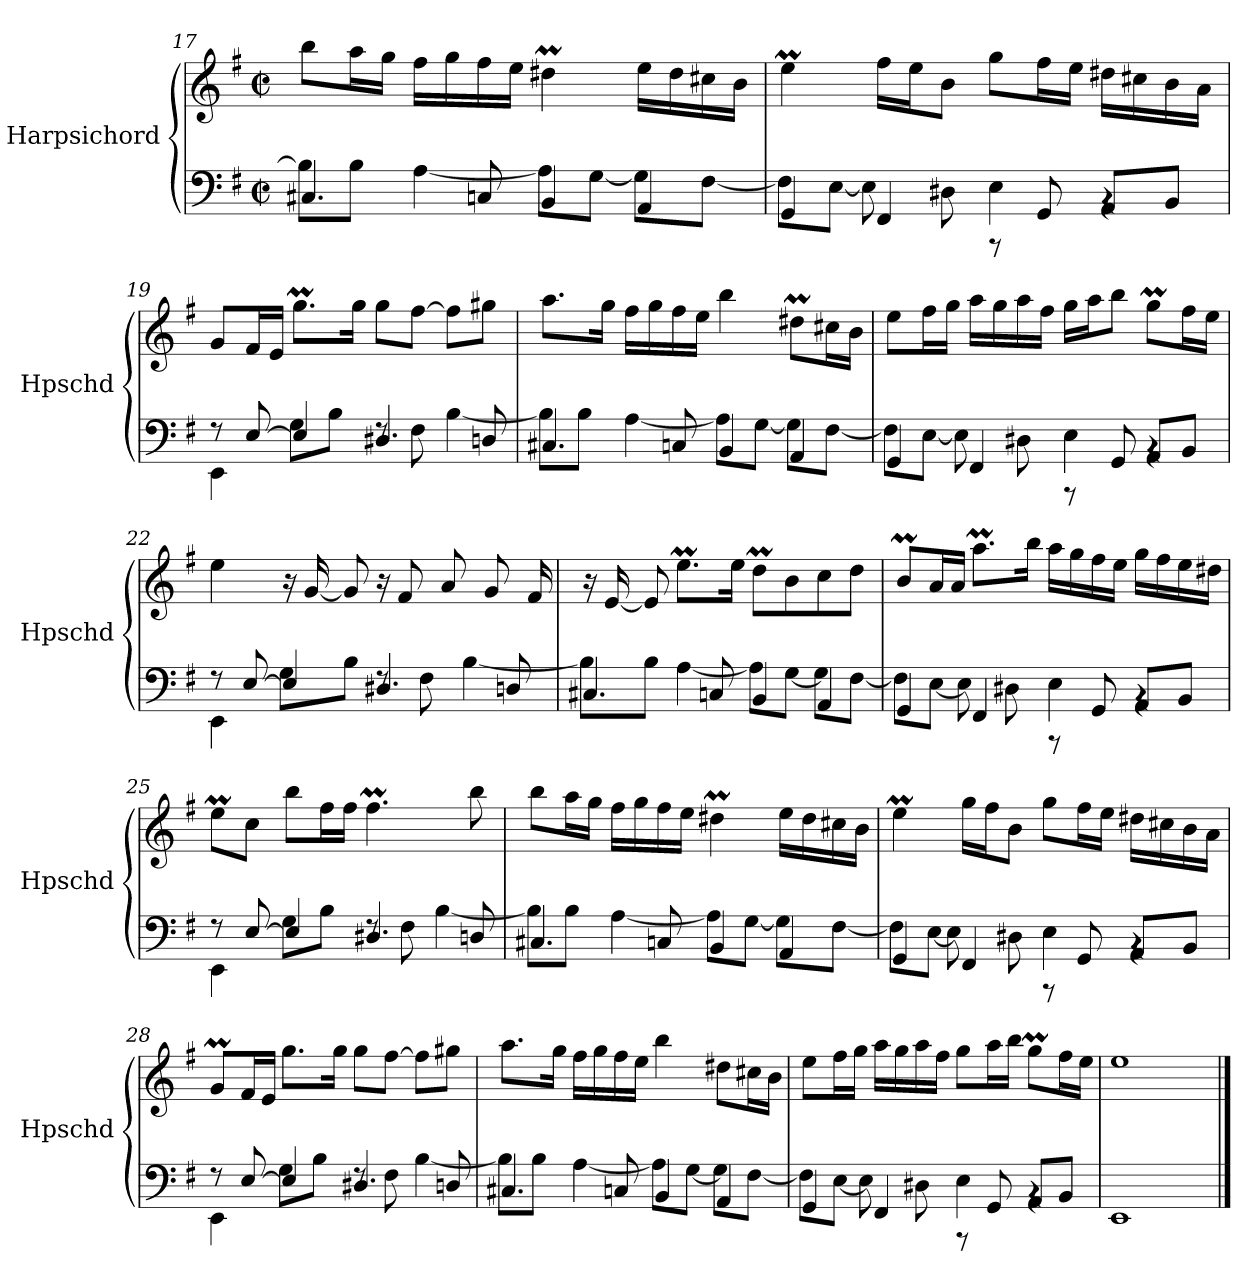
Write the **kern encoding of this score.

**kern	**kern
*part1	*part1
*staff2	*staff1
*I"Harpsichord	*
*I'Hpschd	*
!!LO:LB:g=z
*clefF4	*clefG2
*k[f#]	*k[f#]
*M4/4	*M4/4
*met(c|)	*met(c|)
=17	=17
*^	*
4.C#X/	8B\L]	8bb\L
.	8B\J	16aa\L
.	.	16gg\JJ
.	[4A\	16ff#\LL
.	.	16gg\
8Cn/	.	16ff#\
.	.	16ee\JJ
4BB/	8A\L]	4dd#Xm\
.	[8G\J	.
4AA/	8G\L]	16ee\LL
.	.	16dd#\
.	[8F#\J	16cc#X\
.	.	16b\JJ
=18	=18	=18
4GG/	8F#\L]	4eeM\
.	[8E\J	.
4FF#/	8E\]	16ff#\LL
.	.	16ee\J
.	8D#X\	8b\J
8rAAA	4E\	8gg\L
8GG/	.	16ff#\L
.	.	16ee\JJ
8AA/L	4rBB	16dd#X\LL
.	.	16cc#X\
8BB/J	.	16b\
.	.	16a\JJ
=19	=19	=19
8r	4EE\	8g/L
[8E/	.	16f#/L
.	.	16e/JJ
4E/]	8G\L	8.ggM\L
.	8B\J	.
.	.	16gg\Jk
4.D#X/	8rF	8gg\L
.	8F#\	[8ff#\J
.	[4B\	8ff#\L]
8Dn/	.	8gg#X\J
!!LO:LB:g=z
=20	=20	=20
4.C#X/	8B\L]	8.aa\L
.	8B\J	.
.	.	16gg\Jk
.	[4A\	16ff#\LL
.	.	16gg\
8Cn/	.	16ff#\
.	.	16ee\JJ
4BB/	8A\L]	4bb\
.	[8G\J	.
4AA/	8G\L]	8dd#Xm\L
.	[8F#\J	16cc#X\L
.	.	16b\JJ
=21	=21	=21
4GG/	8F#\L]	8ee\L
.	[8E\J	16ff#\L
.	.	16gg\JJ
4FF#/	8E\]	16aa\LL
.	.	16gg\
.	8D#X\	16aa\
.	.	16ff#\JJ
8rAAA	4E\	16gg\LL
.	.	16aa\J
8GG/	.	8bb\J
8AA/L	4rBB	8ggM\L
8BB/J	.	16ff#\L
.	.	16ee\JJ
!!LO:LB:g=z
=22	=22	=22
8r	4EE\	4ee\
[8E/	.	.
4E/]	8G\L	16r
.	.	[16g/
.	8B\J	8g/]
4.D#X/	8rF	16r
.	.	8f#/
.	8F#\	.
.	.	8a/
.	[4B\	.
.	.	8g/
8Dn/	.	.
.	.	16f#/
=23	=23	=23
4.C#X/	8B\L]	16r
.	.	[16e/
.	8B\J	8e/]
.	[4A\	8.eeM\L
8Cn/	.	.
.	.	16ee\Jk
4BB/	8A\L]	8ddM\L
.	[8G\J	8b\
4AA/	8G\L]	8cc\
.	[8F#\J	8dd\J
!!LO:LB:g=z
=24	=24	=24
4GG/	8F#\L]	8bm/L
.	[8E\J	16a/L
.	.	16a/JJ
4FF#/	8E\]	8.aaM\L
.	8D#X\	.
.	.	16bb\Jk
8rAAA	4E\	16aa\LL
.	.	16gg\
8GG/	.	16ff#\
.	.	16ee\JJ
8AA/L	4rBB	16gg\LL
.	.	16ff#\
8BB/J	.	16ee\
.	.	16dd#X\JJ
=25	=25	=25
8r	4EE\	8eeM\L
[8E/	.	8cc\J
4E/]	8G\L	8bb\L
.	8B\J	16ff#\L
.	.	16ff#\JJ
4.D#X/	8rF	4.ff#m\
.	8F#\	.
.	[4B\	.
8Dn/	.	8bb\
!!LO:LB:g=z
=26	=26	=26
4.C#X/	8B\L]	8bb\L
.	8B\J	16aa\L
.	.	16gg\JJ
.	[4A\	16ff#\LL
.	.	16gg\
8Cn/	.	16ff#\
.	.	16ee\JJ
4BB/	8A\L]	4dd#Xm\
.	[8G\J	.
4AA/	8G\L]	16ee\LL
.	.	16dd#\
.	[8F#\J	16cc#X\
.	.	16b\JJ
=27	=27	=27
4GG/	8F#\L]	4eeM\
.	[8E\J	.
4FF#/	8E\]	16gg\LL
.	.	16ff#\J
.	8D#X\	8b\J
8rAAA	4E\	8gg\L
8GG/	.	16ff#\L
.	.	16ee\JJ
8AA/L	4rBB	16dd#X\LL
.	.	16cc#X\
8BB/J	.	16b\
.	.	16a\JJ
=28	=28	=28
8r	4EE\	8gM/L
[8E/	.	16f#/L
.	.	16e/JJ
4E/]	8G\L	8.gg\L
.	8B\J	.
.	.	16gg\Jk
4.D#X/	8rF	8gg\L
.	8F#\	[8ff#\J
.	[4B\	8ff#\L]
8Dn/	.	8gg#X\J
!!LO:LB:g=z
=29	=29	=29
4.C#X/	8B\L]	8.aa\L
.	8B\J	.
.	.	16gg\Jk
.	[4A\	16ff#\LL
.	.	16gg\
8Cn/	.	16ff#\
.	.	16ee\JJ
4BB/	8A\L]	4bb\
.	[8G\J	.
4AA/	8G\L]	8dd#X\L
.	[8F#\J	16cc#X\L
.	.	16b\JJ
=30	=30	=30
4GG/	8F#\L]	8ee\L
.	[8E\J	16ff#\L
.	.	16gg\JJ
4FF#/	8E\]	16aa\LL
.	.	16gg\
.	8D#X\	16aa\
.	.	16ff#\JJ
8rAAA	4E\	8gg\L
8GG/	.	16aa\L
.	.	16bb\JJ
8AA/L	4rBB	8ggM\L
8BB/J	.	16ff#\L
.	.	16ee\JJ
*v	*v	*
=31	=31
1EE	1ee
==	==
*-	*-
